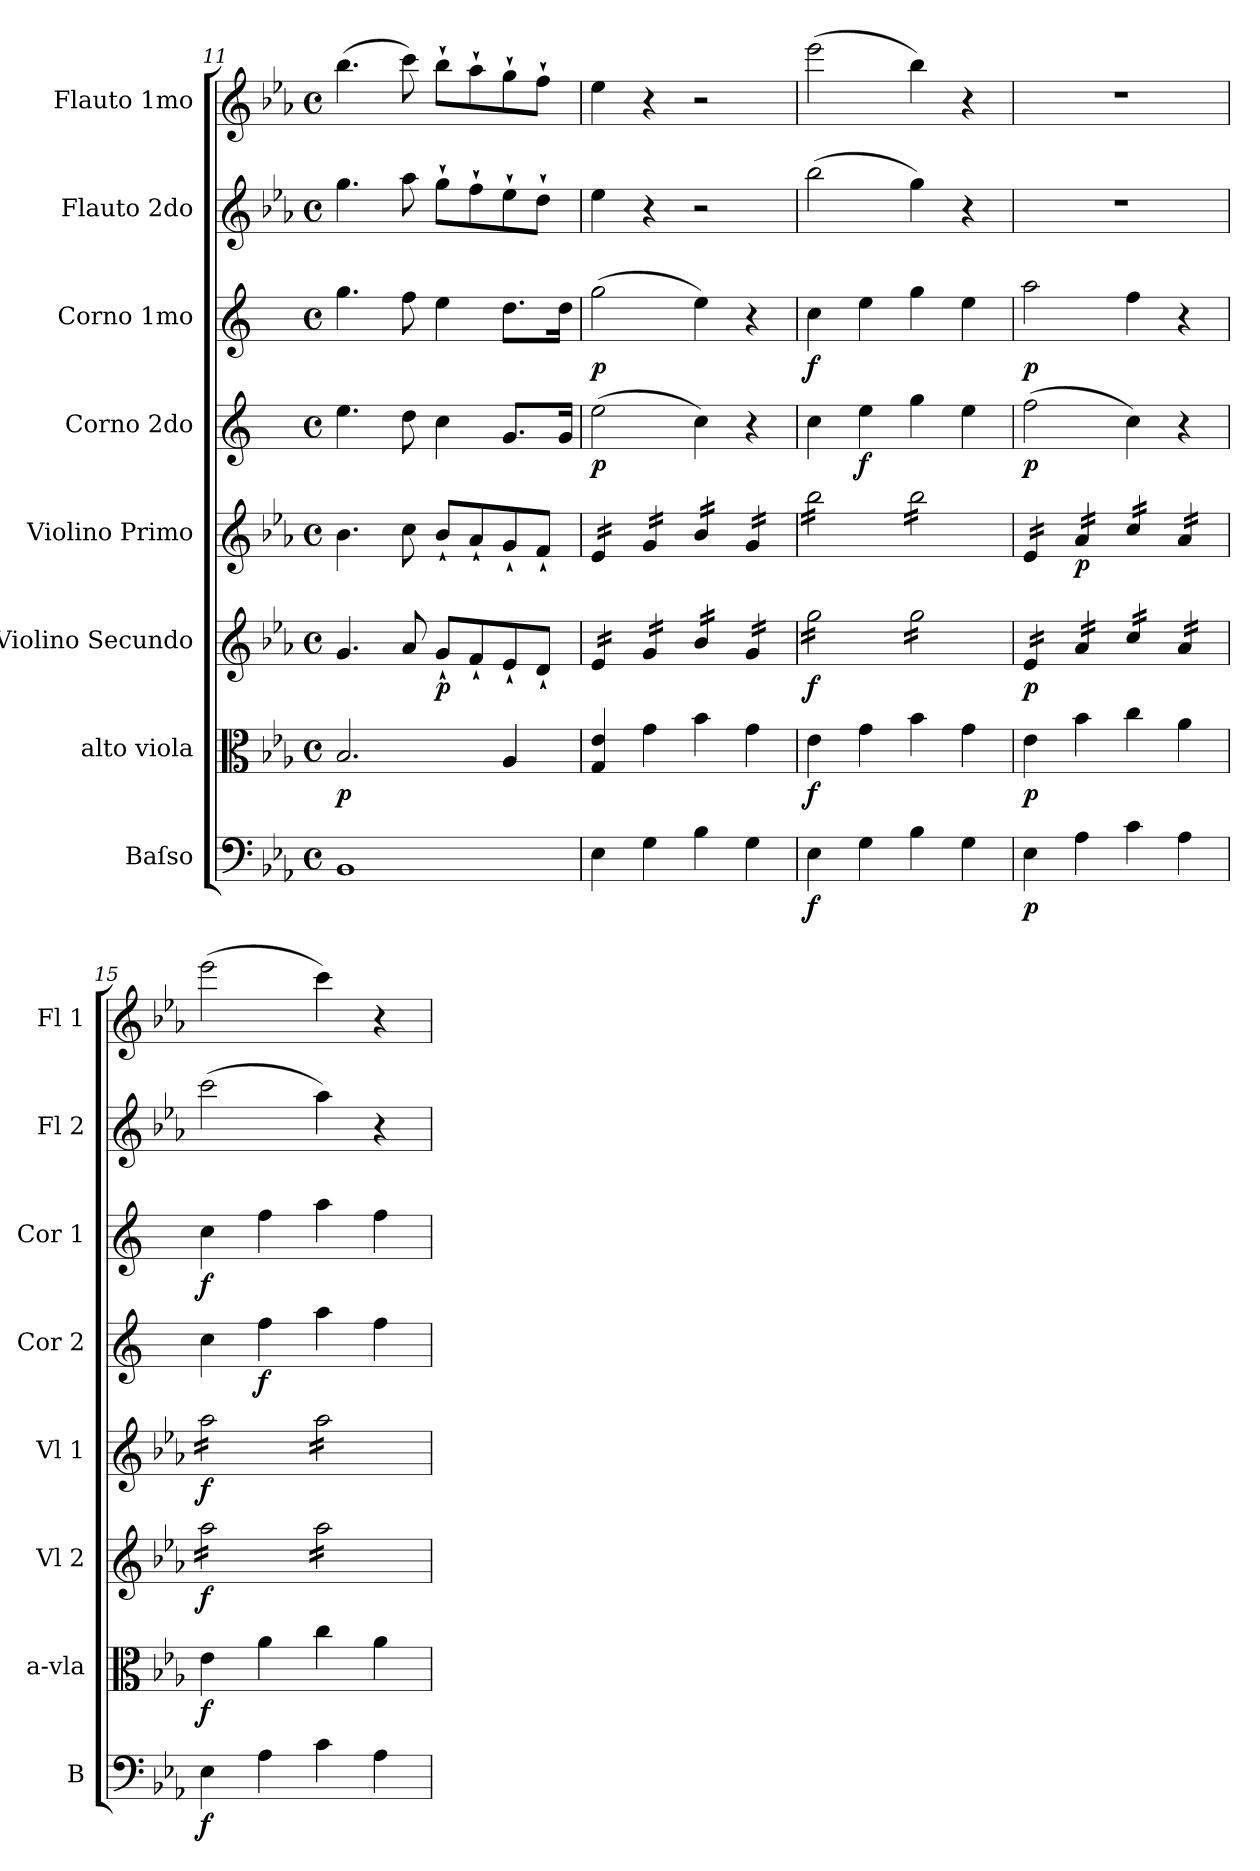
**kern	**dynam	**kern	**dynam	**kern	**dynam	**kern	**dynam	**kern	**dynam	**kern	**dynam	**kern	**kern
*part8	*part8	*part7	*part7	*part6	*part6	*part5	*part5	*part4	*part4	*part3	*part3	*part2	*part1
*staff8	*staff8	*staff7	*staff7	*staff6	*staff6	*staff5	*staff5	*staff4	*staff4	*staff3	*staff3	*staff2	*staff1
*I"Baſso	*	*I"alto viola	*	*I"Violino Secundo	*	*I"Violino Primo	*	*I"Corno 2do	*	*I"Corno 1mo	*	*I"Flauto 2do	*I"Flauto 1mo
*I'B	*	*I'a-vla	*	*I'Vl 2	*	*I'Vl 1	*	*I'Cor 2	*	*I'Cor 1	*	*I'Fl 2	*I'Fl 1
*clefF4	*	*clefC3	*	*clefG2	*	*clefG2	*	*clefG2	*	*clefG2	*	*clefG2	*clefG2
*	*	*	*	*	*	*	*	*ITrd-2c-3	*	*ITrd-2c-3	*	*	*
*k[b-e-a-]	*	*k[b-e-a-]	*	*k[b-e-a-]	*	*k[b-e-a-]	*	*k[b-e-a-]	*	*k[b-e-a-]	*	*k[b-e-a-]	*k[b-e-a-]
*E-:	*	*E-:	*	*E-:	*	*E-:	*	*	*	*	*	*E-:	*E-:
*M4/4	*	*M4/4	*	*M4/4	*	*M4/4	*	*M4/4	*	*M4/4	*	*M4/4	*M4/4
*met(c)	*	*met(c)	*	*met(c)	*	*met(c)	*	*met(c)	*	*met(c)	*	*met(c)	*met(c)
=11	=11	=11	=11	=11	=11	=11	=11	=11	=11	=11	=11	=11	=11
1BB-/	.	2.B-/	p	4.g/	.	4.b-\	.	4.gg\	.	4.bb-\	.	4.gg\	(4.bb-\
.	.	.	.	8a-/	.	8cc\	.	8ff\	.	8aa-\	.	8aa-\	8ccc\)
.	.	.	.	8g`/L	p	8b-`\L	.	4ee-\	.	4gg\	.	8gg`\L	8bb-`\L
.	.	.	.	8f`/	.	8a-`/	.	.	.	.	.	8ff`\	8aa-`\
.	.	4A-/	.	8e-`/	.	8g`/	.	8.b-/L	.	8.ff\L	.	8ee-`\	8gg`\
.	.	.	.	8d`/J	.	8f`/J	.	.	.	.	.	8dd`\J	8ff`\J
.	.	.	.	.	.	.	.	16b-/Jk	.	16ff\Jk	.	.	.
=12	=12	=12	=12	=12	=12	=12	=12	=12	=12	=12	=12	=12	=12
*	*	*	*	*tremolo	*	*	*	*	*	*	*	*	*
*	*	*	*	*	*	*tremolo	*	*	*	*	*	*	*
4E-\	.	4G/ 4e-/	.	16e-/LL	.	16e-/LL	.	(2gg\	p	(2bb-\	p	4ee-\	4ee-\
.	.	.	.	16e-/	.	16e-/	.	.	.	.	.	.	.
.	.	.	.	16e-/	.	16e-/	.	.	.	.	.	.	.
.	.	.	.	16e-/JJ	.	16e-/JJ	.	.	.	.	.	.	.
4G\	.	4g\	.	16g/LL	.	16g/LL	.	.	.	.	.	4r	4r
.	.	.	.	16g/	.	16g/	.	.	.	.	.	.	.
.	.	.	.	16g/	.	16g/	.	.	.	.	.	.	.
.	.	.	.	16g/JJ	.	16g/JJ	.	.	.	.	.	.	.
4B-\	.	4b-\	.	16b-/LL	.	16b-/LL	.	4ee-\)	.	4gg\)	.	2r	2r
.	.	.	.	16b-/	.	16b-/	.	.	.	.	.	.	.
.	.	.	.	16b-/	.	16b-/	.	.	.	.	.	.	.
.	.	.	.	16b-/JJ	.	16b-/JJ	.	.	.	.	.	.	.
4G\	.	4g\	.	16g/LL	.	16g/LL	.	4r	.	4r	.	.	.
.	.	.	.	16g/	.	16g/	.	.	.	.	.	.	.
.	.	.	.	16g/	.	16g/	.	.	.	.	.	.	.
.	.	.	.	16g/JJ	.	16g/JJ	.	.	.	.	.	.	.
=13	=13	=13	=13	=13	=13	=13	=13	=13	=13	=13	=13	=13	=13
4E-\	f	4e-\	f	16gg\LL	f	16bb-\LL	for	4ee-\	.	4ee-\	f	(2bb-\	(2eee-\
.	.	.	.	16gg\	.	16bb-\	.	.	.	.	.	.	.
.	.	.	.	16gg\	.	16bb-\	.	.	.	.	.	.	.
.	.	.	.	16gg\	.	16bb-\	.	.	.	.	.	.	.
4G\	.	4g\	.	16gg\	.	16bb-\	.	4gg\	f	4gg\	.	.	.
.	.	.	.	16gg\	.	16bb-\	.	.	.	.	.	.	.
.	.	.	.	16gg\	.	16bb-\	.	.	.	.	.	.	.
.	.	.	.	16gg\JJ	.	16bb-\JJ	.	.	.	.	.	.	.
4B-\	.	4b-\	.	16gg\LL	.	16bb-\LL	.	4bb-\	.	4bb-\	.	4gg\)	4bb-\)
.	.	.	.	16gg\	.	16bb-\	.	.	.	.	.	.	.
.	.	.	.	16gg\	.	16bb-\	.	.	.	.	.	.	.
.	.	.	.	16gg\	.	16bb-\	.	.	.	.	.	.	.
4G\	.	4g\	.	16gg\	.	16bb-\	.	4gg\	.	4gg\	.	4r	4r
.	.	.	.	16gg\	.	16bb-\	.	.	.	.	.	.	.
.	.	.	.	16gg\	.	16bb-\	.	.	.	.	.	.	.
.	.	.	.	16gg\JJ	.	16bb-\JJ	.	.	.	.	.	.	.
=14	=14	=14	=14	=14	=14	=14	=14	=14	=14	=14	=14	=14	=14
4E-\	p	4e-\	p	16e-/LL	p	16e-/LL	.	(2aa-\	p	2ccc\	p	1r	1r
.	.	.	.	16e-/	.	16e-/	.	.	.	.	.	.	.
.	.	.	.	16e-/	.	16e-/	.	.	.	.	.	.	.
.	.	.	.	16e-/JJ	.	16e-/JJ	.	.	.	.	.	.	.
4A-\	.	4b-\	.	16a-/LL	.	16a-/LL	p	.	.	.	.	.	.
.	.	.	.	16a-/	.	16a-/	.	.	.	.	.	.	.
.	.	.	.	16a-/	.	16a-/	.	.	.	.	.	.	.
.	.	.	.	16a-/JJ	.	16a-/JJ	.	.	.	.	.	.	.
4c\	.	4cc\	.	16cc/LL	.	16cc/LL	.	4ee-\)	.	4aa-\	.	.	.
.	.	.	.	16cc/	.	16cc/	.	.	.	.	.	.	.
.	.	.	.	16cc/	.	16cc/	.	.	.	.	.	.	.
.	.	.	.	16cc/JJ	.	16cc/JJ	.	.	.	.	.	.	.
4A-\	.	4a-\	.	16a-/LL	.	16a-/LL	.	4r	.	4r	.	.	.
.	.	.	.	16a-/	.	16a-/	.	.	.	.	.	.	.
.	.	.	.	16a-/	.	16a-/	.	.	.	.	.	.	.
.	.	.	.	16a-/JJ	.	16a-/JJ	.	.	.	.	.	.	.
=15	=15	=15	=15	=15	=15	=15	=15	=15	=15	=15	=15	=15	=15
4E-\	f	4e-\	f	16aa-\LL	f	16aa-\LL	f	4ee-\	.	4ee-\	f	(2ccc\	(2eee-\
.	.	.	.	16aa-\	.	16aa-\	.	.	.	.	.	.	.
.	.	.	.	16aa-\	.	16aa-\	.	.	.	.	.	.	.
.	.	.	.	16aa-\	.	16aa-\	.	.	.	.	.	.	.
4A-\	.	4a-\	.	16aa-\	.	16aa-\	.	4aa-\	f	4aa-\	.	.	.
.	.	.	.	16aa-\	.	16aa-\	.	.	.	.	.	.	.
.	.	.	.	16aa-\	.	16aa-\	.	.	.	.	.	.	.
.	.	.	.	16aa-\JJ	.	16aa-\JJ	.	.	.	.	.	.	.
4c\	.	4cc\	.	16aa-\LL	.	16aa-\LL	.	4ccc\	.	4ccc\	.	4aa-\)	4ccc\)
.	.	.	.	16aa-\	.	16aa-\	.	.	.	.	.	.	.
.	.	.	.	16aa-\	.	16aa-\	.	.	.	.	.	.	.
.	.	.	.	16aa-\	.	16aa-\	.	.	.	.	.	.	.
4A-\	.	4a-\	.	16aa-\	.	16aa-\	.	4aa-\	.	4aa-\	.	4r	4r
.	.	.	.	16aa-\	.	16aa-\	.	.	.	.	.	.	.
.	.	.	.	16aa-\	.	16aa-\	.	.	.	.	.	.	.
.	.	.	.	16aa-\JJ	.	16aa-\JJ	.	.	.	.	.	.	.
*	*	*	*	*	*	*Xtremolo	*	*	*	*	*	*	*
*	*	*	*	*Xtremolo	*	*	*	*	*	*	*	*	*
=	=	=	=	=	=	=	=	=	=	=	=	=	=
*-	*-	*-	*-	*-	*-	*-	*-	*-	*-	*-	*-	*-	*-
